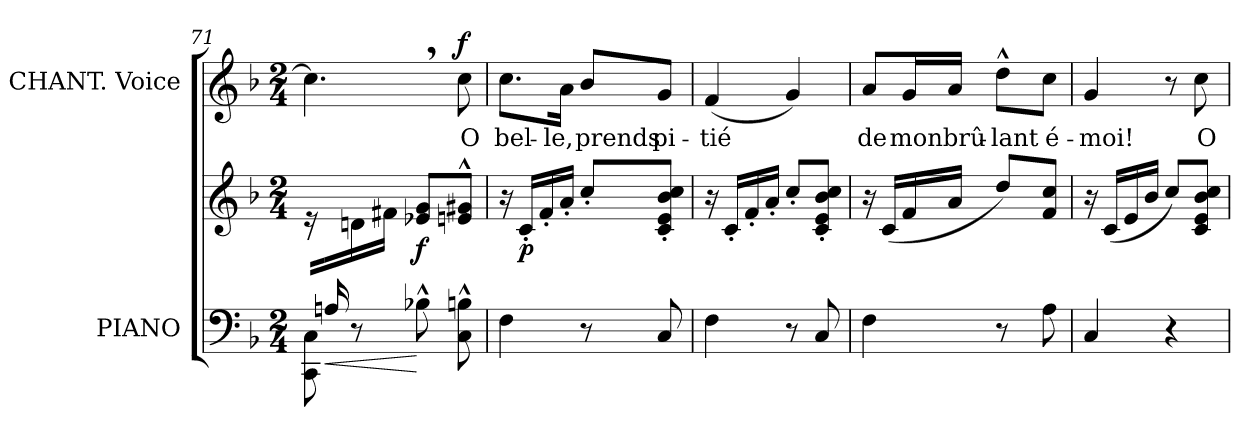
**kern	**kern	**dynam	**kern	**text	**dynam
*part2	*part2	*part2	*part1	*part1	*part1
*staff3	*staff2	*staff2/3	*staff1	*staff1	*staff1
*I"PIANO	*	*	*I"CHANT. Voice	*	*
*I'Pno	*	*	*	*	*
*clefF4	*clefG2	*	*clefG2	*	*
*k[b-]	*k[b-]	*	*k[b-]	*	*
*M2/4	*M2/4	*	*M2/4	*	*
=71	=71	=71	=71	=71	=71
*^	*	*	*	*	*
16ryy	8CC\ 8C\	16r	.	4.cc,\]	.	.
!	!	!	!LO:HP:b=2	!	!	!
16An/LL	.	16ryy	<	.	.	.
4.ryy	8r	16dn\	.	.	.	.
.	.	16f#X\JJ	.	.	.	.
!	!	!	!LO:DY:n=1:b	!	!	!
.	8B-X^^\	8e-X/ 8g/L	[ f	.	.	.
!	!	!	!	!	!LO:LY:b	!LO:DY:a
.	8C\^^ 8Bn\^^	8en/^^ 8g#X/^^J	.	8cc\	O	f
=72	=72	=72	=72	=72	=72	=72
!	!	!	!	!	!LO:LY:b	!
*v	*v	*	*	*	*	*
4F\	16r	.	8.cc\L	bel-	.
!	!	!LO:DY:b	!	!	!
.	16c'/LL	p	.	.	.
.	16f'/	.	.	.	.
!	!	!	!	!LO:LY:b	!
.	16a'/JJ	.	16a\Jk	-le,	.
!	!	!	!	!LO:LY:b	!
8r	8cc'/L	.	8b-/L	prends	.
!	!	!	!	!LO:LY:b	!
8C/	8c/' 8e/' 8b-/' 8cc/'J	.	8g/J	pi-	.
=73	=73	=73	=73	=73	=73
!	!	!	!	!LO:LY:b	!
4F\	16r	.	(4f/	-tié	.
.	16c'/LL	.	.	.	.
.	16f'/	.	.	.	.
.	16a'/JJ	.	.	.	.
8r	8cc'/L	.	4g/)	.	.
8C/	8c/' 8e/' 8b-/' 8cc/'J	.	.	.	.
!!LO:LB:g=z
=74	=74	=74	=74	=74	=74
!	!	!	!	!LO:LY:b	!
4F\	16r	.	8a/L	de	.
.	(16c/LL	.	.	.	.
!	!	!	!	!LO:LY:b	!
.	16f/	.	16g/L	mon	.
!	!	!	!	!LO:LY:b	!
.	16a/JJ	.	16a/JJ	brû-	.
!	!	!	!	!LO:LY:b	!
8r	8dd/L)	.	8dd^^\L	-lant	.
!	!	!	!	!LO:LY:b	!
8A\	8f/ 8cc/J	.	8cc\J	é-	.
=75	=75	=75	=75	=75	=75
!	!	!	!	!LO:LY:b	!
4C/	16r	.	4g/	-moi!	.
.	(16c/LL	.	.	.	.
.	16e/	.	.	.	.
.	16b-/JJ	.	.	.	.
4r	8cc/L)	.	8r	.	.
!	!	!	!	!LO:LY:b	!
.	8c/ 8e/ 8b-/ 8cc/J	.	8cc\	O	.
=	=	=	=	=	=
*-	*-	*-	*-	*-	*-
